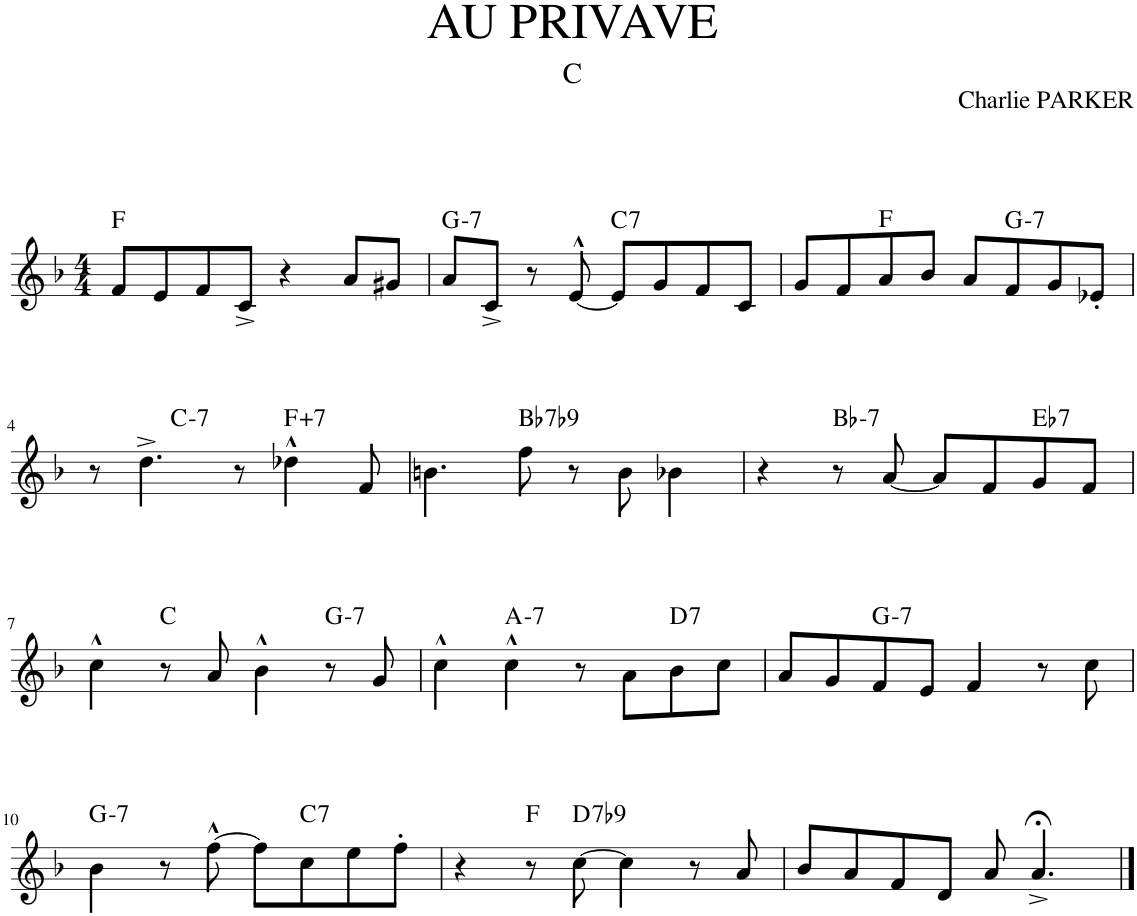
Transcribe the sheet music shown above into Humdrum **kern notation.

**kern	**harte
*part1	*part1
*staff1	*
*I"Piano	*
*I'Pno.	*
*clefG2	*
*k[b-]	*
*M4/4	*
=1	=1
8f/L	F:maj
8e/	.
8f/	.
8c^/J	.
4r	.
8a/L	.
8g#X/J	.
=2	=2
!	!LO:H:kt=7
8a/L	G:min7
8c^/J	.
8r	.
[8e^^/	.
!	!LO:H:kt=7
8e/L]	C:7
8g/	.
8f/	.
8c/J	.
=3	=3
8g/L	.
8f/	.
8a/	F:maj
8b-/J	.
8a/L	.
!	!LO:H:kt=7
8f/	G:min7
8g/	.
8e-X'/J	.
!!LO:LB:g=z
=4	=4
*^	*
8r	4ryy	.
4.dd^\	.	.
!	!	!LO:H:kt=7
.	2.ryy	C:min7
8r	.	.
!	!	!LO:H:kt=7
4dd-X^^\	.	F:aug(b7)
8f/	.	.
*v	*v	*
=5	=5
4.bn\	.
!	!LO:H:kt=7
8ff\	Bb:7(b9)
8r	.
8b\	.
4b-X\	.
=6	=6
4r	.
!	!LO:H:kt=7
8r	Bb:min7
[8a/	.
8a/L]	.
8f/	.
!	!LO:H:kt=7
8g/	Eb:7
8f/J	.
!!LO:LB:g=z
=7	=7
4cc^^\	.
8r	C:maj
8a/	.
4b-^^\	.
!	!LO:H:kt=7
8r	G:min7
8g/	.
=8	=8
4cc^^\	.
!	!LO:H:kt=7
4cc^^\	A:min7
8r	.
8a\L	.
!	!LO:H:kt=7
8b-\	D:7
8cc\J	.
=9	=9
8a/L	.
8g/	.
!	!LO:H:kt=7
8f/	G:min7
8e/J	.
4f/	.
8r	.
8cc\	.
!!LO:LB:g=z
=10	=10
!	!LO:H:kt=7
4b-\	G:min7
8r	.
[8ff^^\	.
8ff\L]	.
!	!LO:H:kt=7
8cc\	C:7
8ee\	.
8ff'\J	.
=11	=11
4r	.
8r	F:maj
!	!LO:H:kt=7
[8cc\	D:7(b9)
4cc\]	.
8r	.
8a/	.
=12	=12
8b-/L	.
8a/	.
8f/	.
8d/J	.
8a/	.
4.a;<^/	.
==	==
*-	*-
